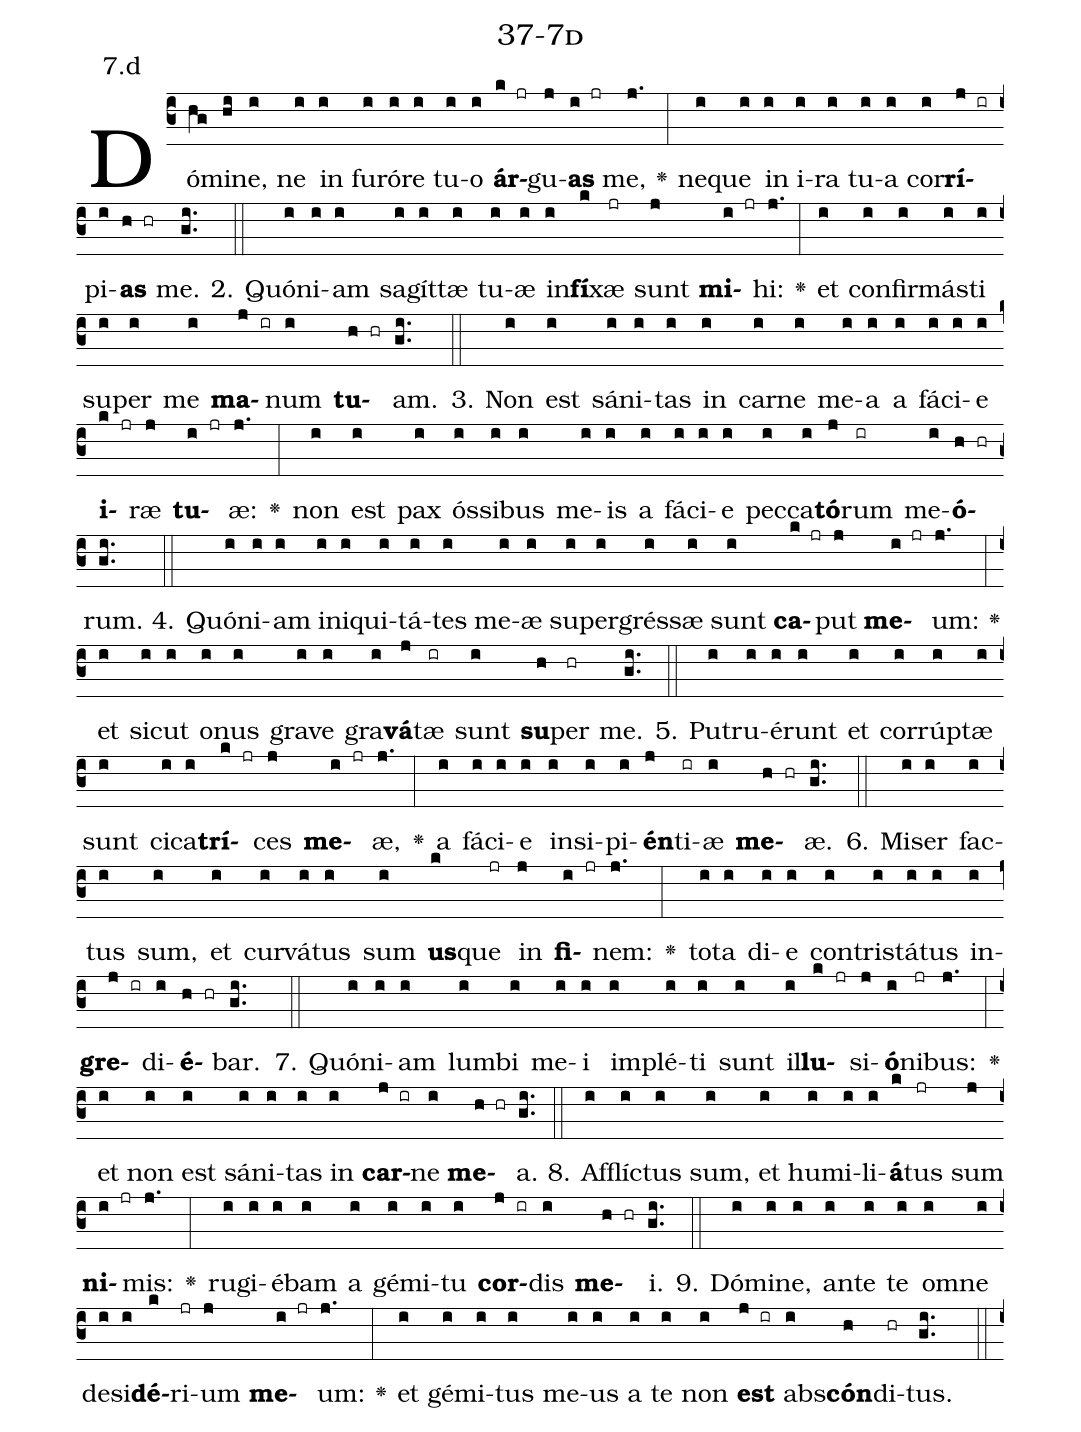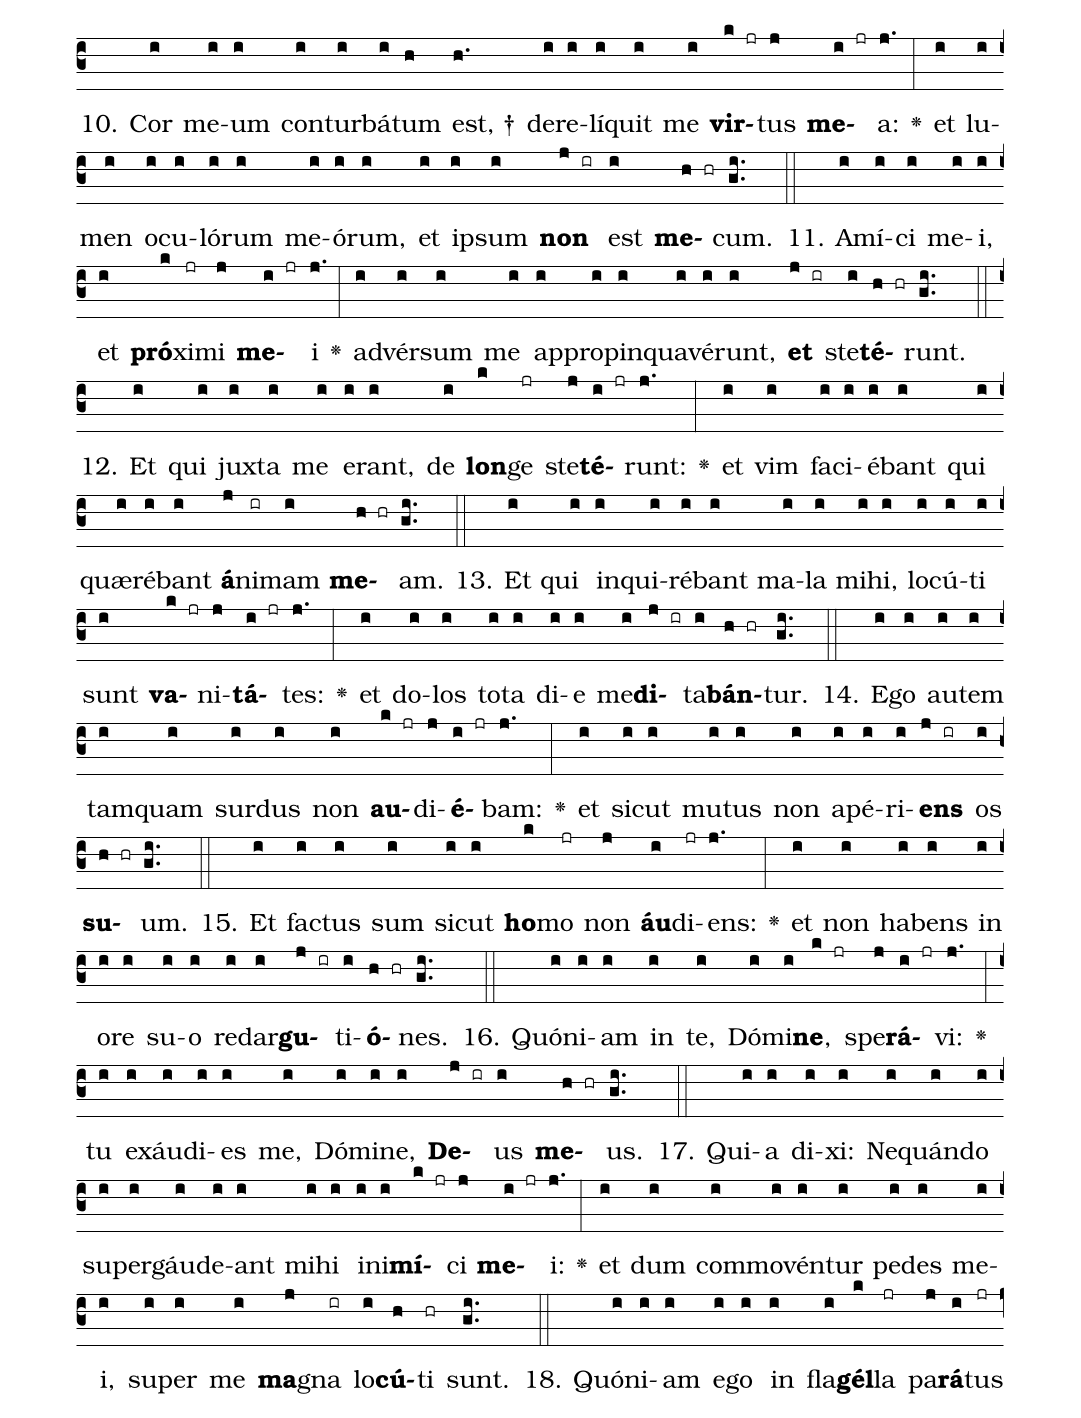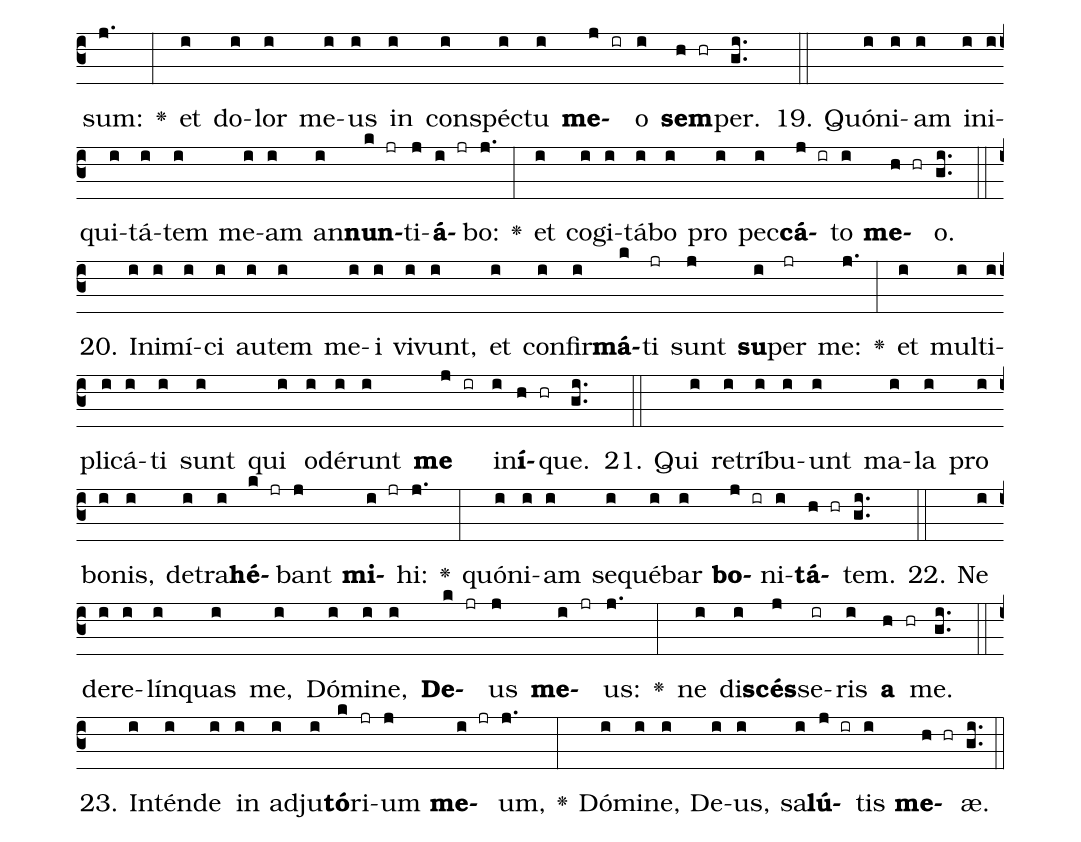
name: 37-7d;
annotation: 7.d;
%%
(c3)Dó(hg)mi(hi)ne,(i) ne(i) in(i) fu(i)ró(i)re(i) tu(i)o(i) <b>ár</b>(k jr)gu(j)<b>as</b>(i jr) me,(j.) <v>\greheightstar</v>(:) ne(i)que(i) in(i) i(i)ra(i) tu(i)a(i) cor(i)<b>rí</b>(j ir)pi(i)<b>as</b>(h hr) me.(gi..) (::)
2. Quón(i)i(i)am(i) sa(i)gít(i)tæ(i) tu(i)æ(i) in(i)<b>fí</b>(k)xæ(jr) sunt(j) <b>mi</b>(i jr)hi:(j.) <v>\greheightstar</v>(:) et(i) con(i)fir(i)más(i)ti(i) su(i)per(i) me(i) <b>ma</b>(j ir)num(i) <b>tu</b>(h hr)am.(gi..) (::)
3. Non(i) est(i) sá(i)ni(i)tas(i) in(i) car(i)ne(i) me(i)a(i) a(i) fá(i)ci(i)e(i) <b>i</b>(k jr)ræ(j) <b>tu</b>(i jr)æ:(j.) <v>\greheightstar</v>(:) non(i) est(i) pax(i) ós(i)si(i)bus(i) me(i)is(i) a(i) fá(i)ci(i)e(i) pec(i)ca(i)<b>tó</b>(j)rum(ir) me(i)<b>ó</b>(h hr)rum.(gi..) (::)
4. Quón(i)i(i)am(i) in(i)i(i)qui(i)tá(i)tes(i) me(i)æ(i) su(i)per(i)grés(i)sæ(i) sunt(i) <b>ca</b>(k jr)put(j) <b>me</b>(i jr)um:(j.) <v>\greheightstar</v>(:) et(i) sic(i)ut(i) o(i)nus(i) gra(i)ve(i) gra(i)<b>vá</b>(j)tæ(ir) sunt(i) <b>su</b>(h)per(hr) me.(gi..) (::)
5. Pu(i)tru(i)é(i)runt(i) et(i) cor(i)rúp(i)tæ(i) sunt(i) ci(i)ca(i)<b>trí</b>(k jr)ces(j) <b>me</b>(i jr)æ,(j.) <v>\greheightstar</v>(:) a(i) fá(i)ci(i)e(i) in(i)si(i)pi(i)<b>én</b>(j)ti(ir)æ(i) <b>me</b>(h hr)æ.(gi..) (::)
6. Mi(i)ser(i) fac(i)tus(i) sum,(i) et(i) cur(i)vá(i)tus(i) sum(i) <b>us</b>(k)que(jr) in(j) <b>fi</b>(i jr)nem:(j.) <v>\greheightstar</v>(:) to(i)ta(i) di(i)e(i) con(i)tris(i)tá(i)tus(i) in(i)<b>gre</b>(j ir)di(i)<b>é</b>(h hr)bar.(gi..) (::)
7. Quón(i)i(i)am(i) lum(i)bi(i) me(i)i(i) im(i)plé(i)ti(i) sunt(i) il(i)<b>lu</b>(k jr)si(j)<b>ó</b>(i)ni(jr)bus:(j.) <v>\greheightstar</v>(:) et(i) non(i) est(i) sá(i)ni(i)tas(i) in(i) <b>car</b>(j ir)ne(i) <b>me</b>(h hr)a.(gi..) (::)
8. Af(i)flíc(i)tus(i) sum,(i) et(i) hu(i)mi(i)li(i)<b>á</b>(k)tus(jr) sum(j) <b>ni</b>(i jr)mis:(j.) <v>\greheightstar</v>(:) ru(i)gi(i)é(i)bam(i) a(i) gé(i)mi(i)tu(i) <b>cor</b>(j ir)dis(i) <b>me</b>(h hr)i.(gi..) (::)
9. Dó(i)mi(i)ne,(i) an(i)te(i) te(i) om(i)ne(i) de(i)si(i)<b>dé</b>(k)ri(jr)um(j) <b>me</b>(i jr)um:(j.) <v>\greheightstar</v>(:) et(i) gé(i)mi(i)tus(i) me(i)us(i) a(i) te(i) non(i) <b>est</b>(j ir) abs(i)<b>cón</b>(h)di(hr)tus.(gi..) (::)
10. Cor(i) me(i)um(i) con(i)tur(i)bá(i)tum(h) est, †(h.) de(i)re(i)lí(i)quit(i) me(i) <b>vir</b>(k jr)tus(j) <b>me</b>(i jr)a:(j.) <v>\greheightstar</v>(:) et(i) lu(i)men(i) o(i)cu(i)ló(i)rum(i) me(i)ó(i)rum,(i) et(i) ip(i)sum(i) <b>non</b>(j ir) est(i) <b>me</b>(h hr)cum.(gi..) (::)
11. A(i)mí(i)ci(i) me(i)i,(i) et(i) <b>pró</b>(k)xi(jr)mi(j) <b>me</b>(i jr)i(j.) <v>\greheightstar</v>(:) ad(i)vér(i)sum(i) me(i) ap(i)pro(i)pin(i)qua(i)vé(i)runt,(i) <b>et</b>(j ir) ste(i)<b>té</b>(h hr)runt.(gi..) (::)
12. Et(i) qui(i) jux(i)ta(i) me(i) e(i)rant,(i) de(i) <b>lon</b>(k)ge(jr) ste(j)<b>té</b>(i jr)runt:(j.) <v>\greheightstar</v>(:) et(i) vim(i) fa(i)ci(i)é(i)bant(i) qui(i) quæ(i)ré(i)bant(i) <b>á</b>(j)ni(ir)mam(i) <b>me</b>(h hr)am.(gi..) (::)
13. Et(i) qui(i) in(i)qui(i)ré(i)bant(i) ma(i)la(i) mi(i)hi,(i) lo(i)cú(i)ti(i) sunt(i) <b>va</b>(k jr)ni(j)<b>tá</b>(i jr)tes:(j.) <v>\greheightstar</v>(:) et(i) do(i)los(i) to(i)ta(i) di(i)e(i) me(i)<b>di</b>(j ir)ta(i)<b>bán</b>(h hr)tur.(gi..) (::)
14. E(i)go(i) au(i)tem(i) tam(i)quam(i) sur(i)dus(i) non(i) <b>au</b>(k jr)di(j)<b>é</b>(i jr)bam:(j.) <v>\greheightstar</v>(:) et(i) sic(i)ut(i) mu(i)tus(i) non(i) a(i)pé(i)ri(i)<b>ens</b>(j ir) os(i) <b>su</b>(h hr)um.(gi..) (::)
15. Et(i) fac(i)tus(i) sum(i) sic(i)ut(i) <b>ho</b>(k)mo(jr) non(j) <b>áu</b>(i)di(jr)ens:(j.) <v>\greheightstar</v>(:) et(i) non(i) ha(i)bens(i) in(i) o(i)re(i) su(i)o(i) red(i)ar(i)<b>gu</b>(j ir)ti(i)<b>ó</b>(h hr)nes.(gi..) (::)
16. Quón(i)i(i)am(i) in(i) te,(i) Dó(i)mi(i)<b>ne</b>,(k jr) spe(j)<b>rá</b>(i jr)vi:(j.) <v>\greheightstar</v>(:) tu(i) ex(i)áu(i)di(i)es(i) me,(i) Dó(i)mi(i)ne,(i) <b>De</b>(j ir)us(i) <b>me</b>(h hr)us.(gi..) (::)
17. Qui(i)a(i) di(i)xi:(i) Ne(i)quán(i)do(i) su(i)per(i)gáu(i)de(i)ant(i) mi(i)hi(i) in(i)i(i)<b>mí</b>(k jr)ci(j) <b>me</b>(i jr)i:(j.) <v>\greheightstar</v>(:) et(i) dum(i) com(i)mo(i)vén(i)tur(i) pe(i)des(i) me(i)i,(i) su(i)per(i) me(i) <b>ma</b>(j)gna(ir) lo(i)<b>cú</b>(h)ti(hr) sunt.(gi..) (::)
18. Quón(i)i(i)am(i) e(i)go(i) in(i) fla(i)<b>gél</b>(k)la(jr) pa(j)<b>rá</b>(i)tus(jr) sum:(j.) <v>\greheightstar</v>(:) et(i) do(i)lor(i) me(i)us(i) in(i) con(i)spéc(i)tu(i) <b>me</b>(j ir)o(i) <b>sem</b>(h hr)per.(gi..) (::)
19. Quón(i)i(i)am(i) in(i)i(i)qui(i)tá(i)tem(i) me(i)am(i) an(i)<b>nun</b>(k jr)ti(j)<b>á</b>(i jr)bo:(j.) <v>\greheightstar</v>(:) et(i) co(i)gi(i)tá(i)bo(i) pro(i) pec(i)<b>cá</b>(j ir)to(i) <b>me</b>(h hr)o.(gi..) (::)
20. In(i)i(i)mí(i)ci(i) au(i)tem(i) me(i)i(i) vi(i)vunt,(i) et(i) con(i)fir(i)<b>má</b>(k)ti(jr) sunt(j) <b>su</b>(i)per(jr) me:(j.) <v>\greheightstar</v>(:) et(i) mul(i)ti(i)pli(i)cá(i)ti(i) sunt(i) qui(i) o(i)dé(i)runt(i) <b>me</b>(j ir) in(i)<b>í</b>(h hr)que.(gi..) (::)
21. Qui(i) re(i)trí(i)bu(i)unt(i) ma(i)la(i) pro(i) bo(i)nis,(i) de(i)tra(i)<b>hé</b>(k jr)bant(j) <b>mi</b>(i jr)hi:(j.) <v>\greheightstar</v>(:) quón(i)i(i)am(i) se(i)qué(i)bar(i) <b>bo</b>(j ir)ni(i)<b>tá</b>(h hr)tem.(gi..) (::)
22. Ne(i) de(i)re(i)lín(i)quas(i) me,(i) Dó(i)mi(i)ne,(i) <b>De</b>(k jr)us(j) <b>me</b>(i jr)us:(j.) <v>\greheightstar</v>(:) ne(i) di(i)<b>scés</b>(j)se(ir)ris(i) <b>a</b>(h hr) me.(gi..) (::)
23. In(i)tén(i)de(i) in(i) ad(i)ju(i)<b>tó</b>(k)ri(jr)um(j) <b>me</b>(i jr)um,(j.) <v>\greheightstar</v>(:) Dó(i)mi(i)ne,(i) De(i)us,(i) sa(i)<b>lú</b>(j ir)tis(i) <b>me</b>(h hr)æ.(gi..) (::)
